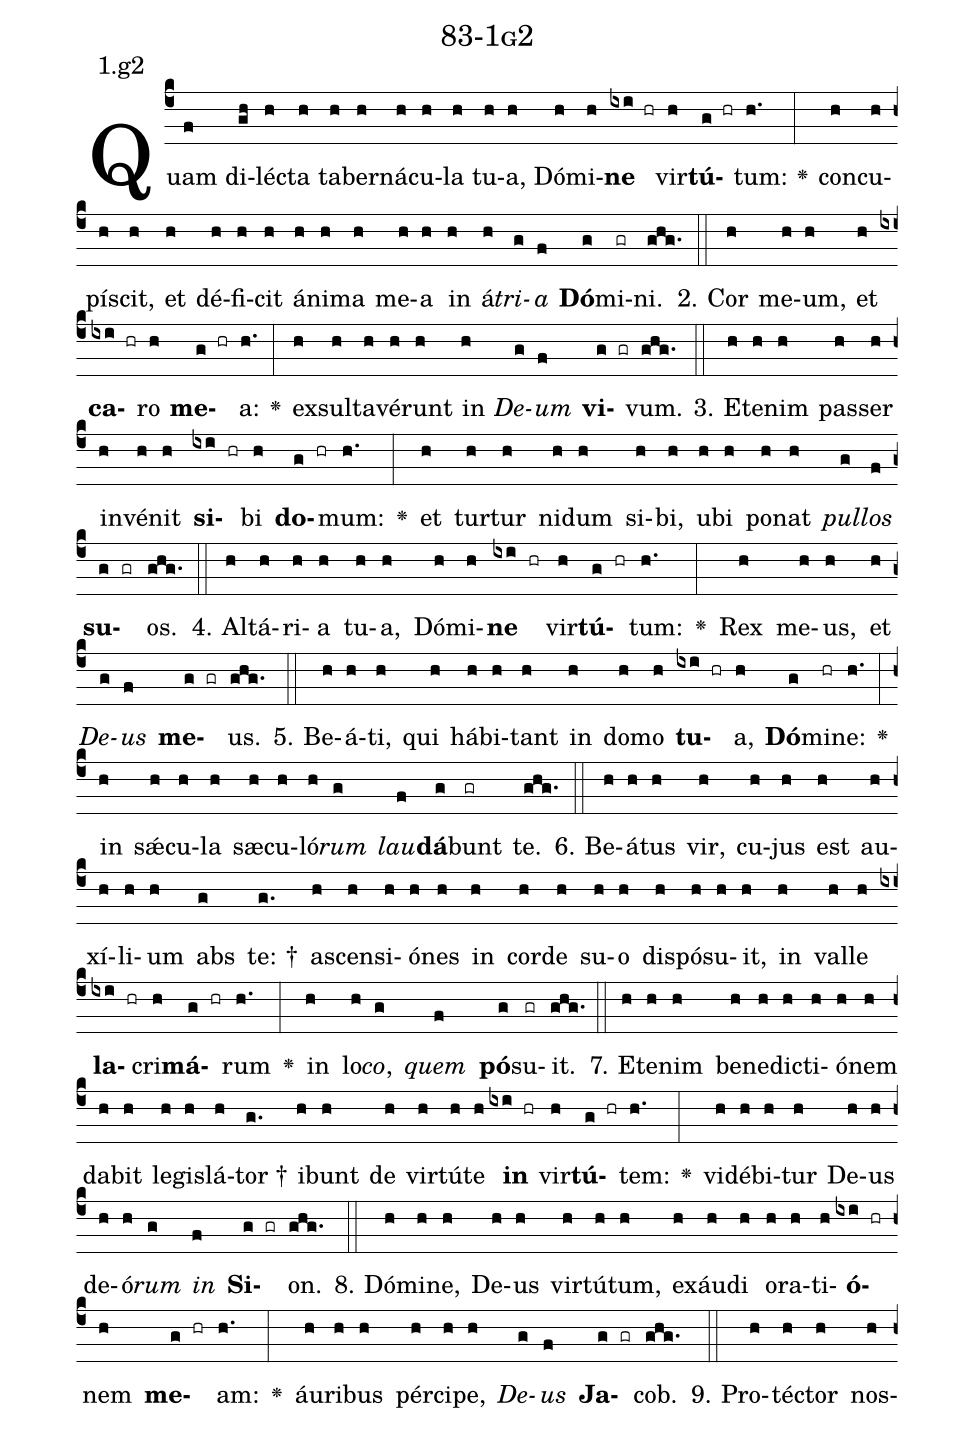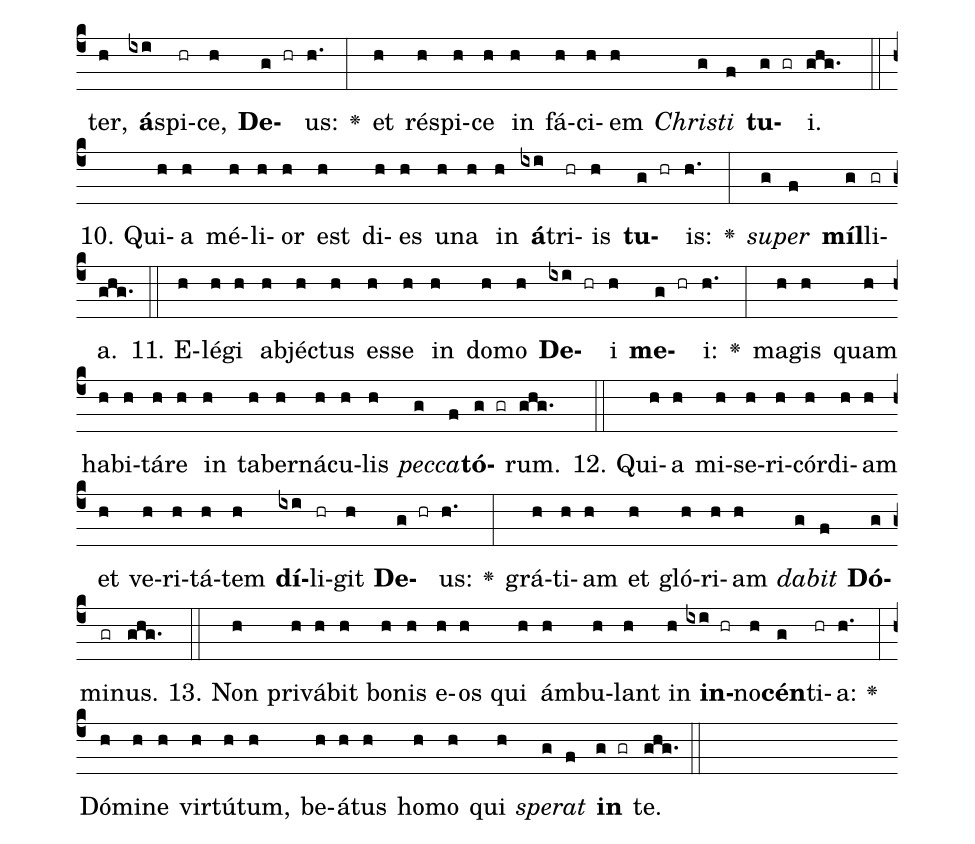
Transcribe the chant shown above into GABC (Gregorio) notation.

name: 83-1g2;
annotation: 1.g2;
%%
(c4)Quam(f) di(gh)léc(h)ta(h) ta(h)ber(h)ná(h)cu(h)la(h) tu(h)a,(h) Dó(h)mi(h)<b>ne</b>(ixi hr) vir(h)<b>tú</b>(g hr)tum:(h.) <v>\greheightstar</v>(:) con(h)cu(h)pí(h)scit,(h) et(h) dé(h)fi(h)cit(h) á(h)ni(h)ma(h) me(h)a(h) in(h) á(h)<i>tri</i>(g)<i>a</i>(f) <b>Dó</b>(g)mi(gr)ni.(ghg.) (::)
2. Cor(h) me(h)um,(h) et(h) <b>ca</b>(ixi hr)ro(h) <b>me</b>(g hr)a:(h.) <v>\greheightstar</v>(:) ex(h)sul(h)ta(h)vé(h)runt(h) in(h) <i>De</i>(g)<i>um</i>(f) <b>vi</b>(g gr)vum.(ghg.) (::)
3. Et(h)e(h)nim(h) pas(h)ser(h) in(h)vé(h)nit(h) <b>si</b>(ixi hr)bi(h) <b>do</b>(g hr)mum:(h.) <v>\greheightstar</v>(:) et(h) tur(h)tur(h) ni(h)dum(h) si(h)bi,(h) u(h)bi(h) po(h)nat(h) <i>pul</i>(g)<i>los</i>(f) <b>su</b>(g gr)os.(ghg.) (::)
4. Al(h)tá(h)ri(h)a(h) tu(h)a,(h) Dó(h)mi(h)<b>ne</b>(ixi hr) vir(h)<b>tú</b>(g hr)tum:(h.) <v>\greheightstar</v>(:) Rex(h) me(h)us,(h) et(h) <i>De</i>(g)<i>us</i>(f) <b>me</b>(g gr)us.(ghg.) (::)
5. Be(h)á(h)ti,(h) qui(h) há(h)bi(h)tant(h) in(h) do(h)mo(h) <b>tu</b>(ixi hr)a,(h) <b>Dó</b>(g)mi(hr)ne:(h.) <v>\greheightstar</v>(:) in(h) sǽ(h)cu(h)la(h) sæ(h)cu(h)ló(h)<i>rum</i>(g) <i>lau</i>(f)<b>dá</b>(g)bunt(gr) te.(ghg.) (::)
6. Be(h)á(h)tus(h) vir,(h) cu(h)jus(h) est(h) au(h)xí(h)li(h)um(h) abs(g) te: †(g.) a(h)scen(h)si(h)ó(h)nes(h) in(h) cor(h)de(h) su(h)o(h) dis(h)pó(h)su(h)it,(h) in(h) val(h)le(h) <b>la</b>(ixi hr)cri(h)<b>má</b>(g hr)rum(h.) <v>\greheightstar</v>(:) in(h) lo(h)<i>co</i>,(g) <i>quem</i>(f) <b>pó</b>(g)su(gr)it.(ghg.) (::)
7. Et(h)e(h)nim(h) be(h)ne(h)dic(h)ti(h)ó(h)nem(h) da(h)bit(h) le(h)gis(h)lá(h)tor †(g.) i(h)bunt(h) de(h) vir(h)tú(h)te(h) <b>in</b>(ixi hr) vir(h)<b>tú</b>(g hr)tem:(h.) <v>\greheightstar</v>(:) vi(h)dé(h)bi(h)tur(h) De(h)us(h) de(h)ó(h)<i>rum</i>(g) <i>in</i>(f) <b>Si</b>(g gr)on.(ghg.) (::)
8. Dó(h)mi(h)ne,(h) De(h)us(h) vir(h)tú(h)tum,(h) ex(h)áu(h)di(h) o(h)ra(h)ti(h)<b>ó</b>(ixi hr)nem(h) <b>me</b>(g hr)am:(h.) <v>\greheightstar</v>(:) áu(h)ri(h)bus(h) pér(h)ci(h)pe,(h) <i>De</i>(g)<i>us</i>(f) <b>Ja</b>(g gr)cob.(ghg.) (::)
9. Pro(h)téc(h)tor(h) nos(h)ter,(h) <b>á</b>(ixi)spi(hr)ce,(h) <b>De</b>(g hr)us:(h.) <v>\greheightstar</v>(:) et(h) ré(h)spi(h)ce(h) in(h) fá(h)ci(h)em(h) <i>Chris</i>(g)<i>ti</i>(f) <b>tu</b>(g gr)i.(ghg.) (::)
10. Qui(h)a(h) mé(h)li(h)or(h) est(h) di(h)es(h) u(h)na(h) in(h) <b>á</b>(ixi)tri(hr)is(h) <b>tu</b>(g hr)is:(h.) <v>\greheightstar</v>(:) <i>su</i>(g)<i>per</i>(f) <b>míl</b>(g)li(gr)a.(ghg.) (::)
11. E(h)lé(h)gi(h) ab(h)jéc(h)tus(h) es(h)se(h) in(h) do(h)mo(h) <b>De</b>(ixi hr)i(h) <b>me</b>(g hr)i:(h.) <v>\greheightstar</v>(:) ma(h)gis(h) quam(h) ha(h)bi(h)tá(h)re(h) in(h) ta(h)ber(h)ná(h)cu(h)lis(h) <i>pec</i>(g)<i>ca</i>(f)<b>tó</b>(g gr)rum.(ghg.) (::)
12. Qui(h)a(h) mi(h)se(h)ri(h)cór(h)di(h)am(h) et(h) ve(h)ri(h)tá(h)tem(h) <b>dí</b>(ixi)li(hr)git(h) <b>De</b>(g hr)us:(h.) <v>\greheightstar</v>(:) grá(h)ti(h)am(h) et(h) gló(h)ri(h)am(h) <i>da</i>(g)<i>bit</i>(f) <b>Dó</b>(g)mi(gr)nus.(ghg.) (::)
13. Non(h) pri(h)vá(h)bit(h) bo(h)nis(h) e(h)os(h) qui(h) ám(h)bu(h)lant(h) in(h) <b>in</b>(ixi hr)no(h)<b>cén</b>(g)ti(hr)a:(h.) <v>\greheightstar</v>(:) Dó(h)mi(h)ne(h) vir(h)tú(h)tum,(h) be(h)á(h)tus(h) ho(h)mo(h) qui(h) <i>spe</i>(g)<i>rat</i>(f) <b>in</b>(g gr) te.(ghg.) (::)
